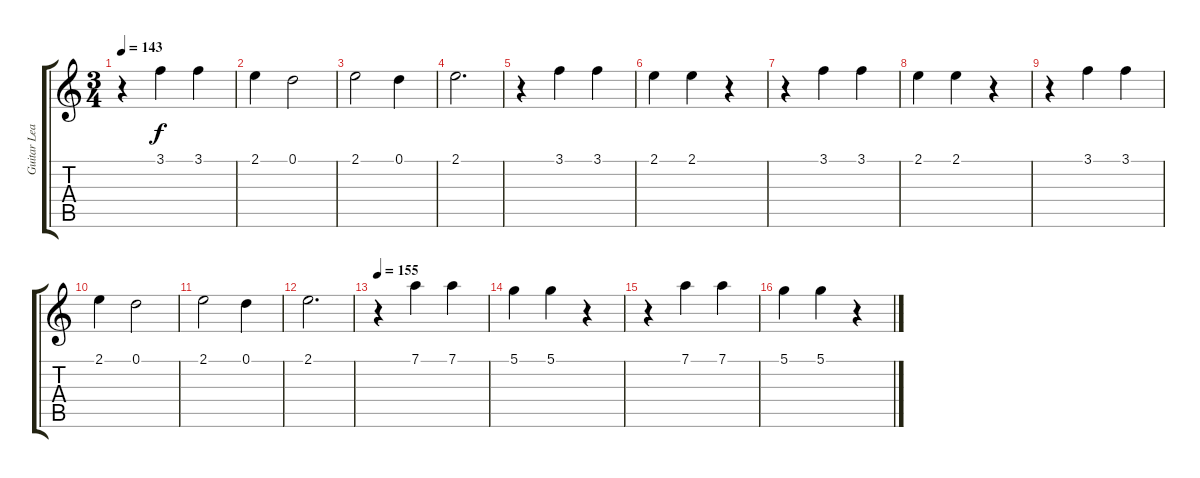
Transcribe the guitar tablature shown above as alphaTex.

\track ("Guitar Lead" "Guitar Lea") {instrument distortionguitar}
\staff {score tabs}
\tuning (D4 A3 F3 C3 G2 C2) {hide}
\ts (3 4)
\tempo 143
\clef g2
\ks c
r.4{dy f} 3.1.4 3.1.4 |
2.1.4 0.1.2 |
2.1.2 0.1.4 |
2.1.2{d} |
r.4 3.1.4 3.1.4 |
2.1.4 2.1.4 r.4 |
r.4 3.1.4 3.1.4 |
2.1.4 2.1.4 r.4 |
r.4 3.1.4 3.1.4 |
2.1.4 0.1.2 |
2.1.2 0.1.4 |
2.1.2{d} |
\tempo 155
r.4 7.1.4 7.1.4 |
5.1.4 5.1.4 r.4 |
r.4 7.1.4 7.1.4 |
5.1.4 5.1.4 r.4
